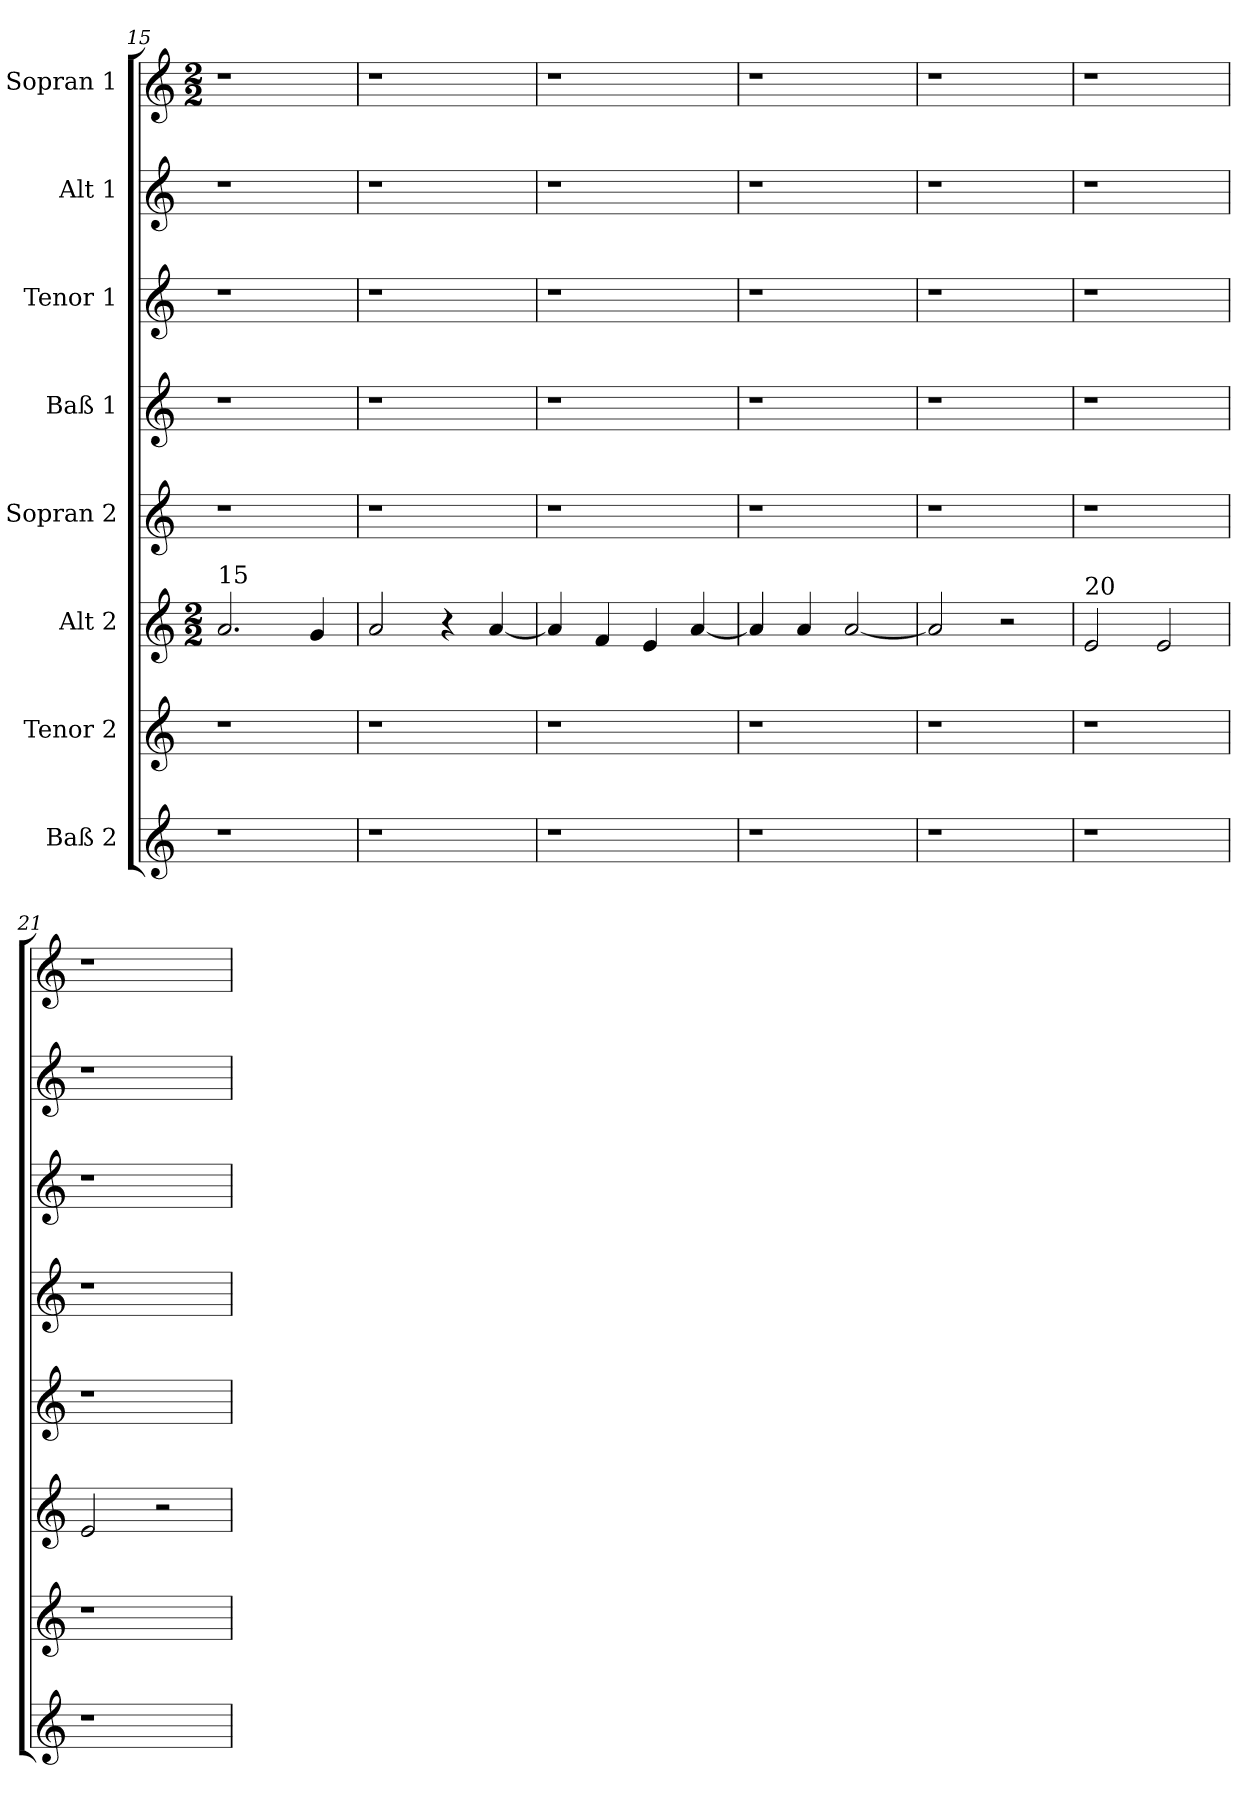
**kern	**kern	**kern	**kern	**kern	**kern	**kern	**kern
*part8	*part7	*part6	*part5	*part4	*part3	*part2	*part1
*staff8	*staff7	*staff6	*staff5	*staff4	*staff3	*staff2	*staff1
*I"Baß 2	*I"Tenor 2	*I"Alt 2	*I"Sopran 2	*I"Baß 1	*I"Tenor 1	*I"Alt 1	*I"Sopran 1
*clefG2	*clefG2	*clefG2	*clefG2	*clefG2	*clefG2	*clefG2	*clefG2
*k[]	*k[]	*k[]	*k[]	*k[]	*k[]	*k[]	*k[]
*	*	*M2/2	*	*	*	*	*M2/2
=15	=15	=15	=15	=15	=15	=15	=15
!	!	!LO:TX:a:t=15	!	!	!	!	!
1r	1r	2.a/	1r	1r	1r	1r	1r
.	.	4g/	.	.	.	.	.
!!LO:PB:g=z
=16	=16	=16	=16	=16	=16	=16	=16
1r	1r	2a/	1r	1r	1r	1r	1r
.	.	4r	.	.	.	.	.
.	.	[4a/	.	.	.	.	.
=17	=17	=17	=17	=17	=17	=17	=17
1r	1r	4a/]	1r	1r	1r	1r	1r
.	.	4f/	.	.	.	.	.
.	.	4e/	.	.	.	.	.
.	.	[4a/	.	.	.	.	.
=18	=18	=18	=18	=18	=18	=18	=18
1r	1r	4a/]	1r	1r	1r	1r	1r
.	.	4a/	.	.	.	.	.
.	.	[2a/	.	.	.	.	.
=19	=19	=19	=19	=19	=19	=19	=19
1r	1r	2a/]	1r	1r	1r	1r	1r
.	.	2r	.	.	.	.	.
=20	=20	=20	=20	=20	=20	=20	=20
!	!	!LO:TX:a:t=20	!	!	!	!	!
1r	1r	2e/	1r	1r	1r	1r	1r
.	.	2e/	.	.	.	.	.
=21	=21	=21	=21	=21	=21	=21	=21
1r	1r	2e/	1r	1r	1r	1r	1r
.	.	2r	.	.	.	.	.
=	=	=	=	=	=	=	=
*-	*-	*-	*-	*-	*-	*-	*-
